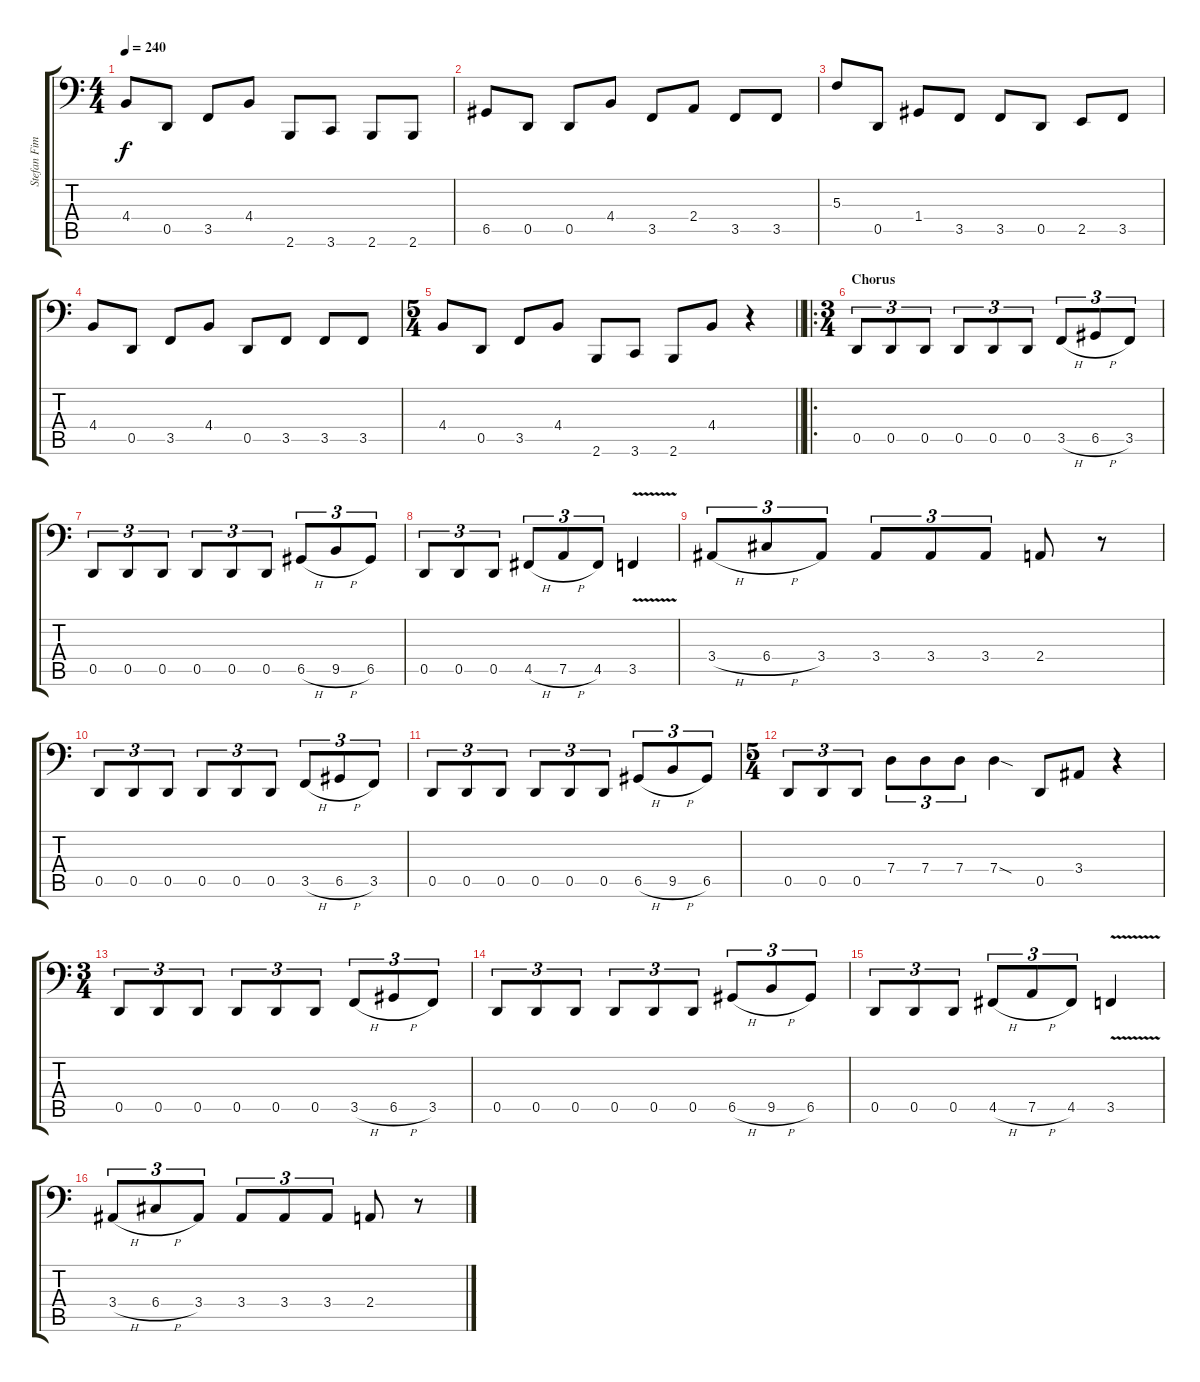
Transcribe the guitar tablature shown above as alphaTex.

\track ("Stefan Fimmers" "Stefan Fim") {instrument electricbassfinger}
\staff {score tabs}
\tuning (A2 F2 C2 G1 D1 A0) {hide}
\ts (4 4)
\tempo 240
\clef f4
\ks c
4.4.8{dy f} 0.5.8 3.5.8 4.4.8 2.6.8 3.6.8 2.6.8 2.6.8 |
6.5.8 0.5.8 0.5.8 4.4.8 3.5.8 2.4.8 3.5.8 3.5.8 |
5.3.8 0.5.8 1.4.8 3.5.8 3.5.8 0.5.8 2.5.8 3.5.8 |
4.4.8 0.5.8 3.5.8 4.4.8 0.5.8 3.5.8 3.5.8 3.5.8 |
\ts (5 4)
\barLineRight lightlight
4.4.8 0.5.8 3.5.8 4.4.8 2.6.8 3.6.8 2.6.8 4.4.8 r.4 |
\ro
\ts (3 4)
\section ("" "Chorus")
0.5.8{tu (3 2)} 0.5.8{tu (3 2)} 0.5.8{tu (3 2)} 0.5.8{tu (3 2)} 0.5.8{tu (3 2)} 0.5.8{tu (3 2)} 3.5{h}.8{tu (3 2)} 6.5{h}.8{tu (3 2)} 3.5.8{tu (3 2)} |
0.5.8{tu (3 2)} 0.5.8{tu (3 2)} 0.5.8{tu (3 2)} 0.5.8{tu (3 2)} 0.5.8{tu (3 2)} 0.5.8{tu (3 2)} 6.5{h}.8{tu (3 2)} 9.5{h}.8{tu (3 2)} 6.5.8{tu (3 2)} |
0.5.8{tu (3 2)} 0.5.8{tu (3 2)} 0.5.8{tu (3 2)} 4.5{h}.8{tu (3 2)} 7.5{h}.8{tu (3 2)} 4.5.8{tu (3 2)} 3.5{v}.4 |
3.4{h}.8{tu (3 2)} 6.4{h}.8{tu (3 2)} 3.4.8{tu (3 2)} 3.4.8{tu (3 2)} 3.4.8{tu (3 2)} 3.4.8{tu (3 2)} 2.4.8 r.8 |
0.5.8{tu (3 2)} 0.5.8{tu (3 2)} 0.5.8{tu (3 2)} 0.5.8{tu (3 2)} 0.5.8{tu (3 2)} 0.5.8{tu (3 2)} 3.5{h}.8{tu (3 2)} 6.5{h}.8{tu (3 2)} 3.5.8{tu (3 2)} |
0.5.8{tu (3 2)} 0.5.8{tu (3 2)} 0.5.8{tu (3 2)} 0.5.8{tu (3 2)} 0.5.8{tu (3 2)} 0.5.8{tu (3 2)} 6.5{h}.8{tu (3 2)} 9.5{h}.8{tu (3 2)} 6.5.8{tu (3 2)} |
\ts (5 4)
0.5.8{tu (3 2)} 0.5.8{tu (3 2)} 0.5.8{tu (3 2)} 7.4.8{tu (3 2)} 7.4.8{tu (3 2)} 7.4.8{tu (3 2)} 7.4{sod}.4 0.5.8 3.4.8 r.4 |
\ts (3 4)
0.5.8{tu (3 2)} 0.5.8{tu (3 2)} 0.5.8{tu (3 2)} 0.5.8{tu (3 2)} 0.5.8{tu (3 2)} 0.5.8{tu (3 2)} 3.5{h}.8{tu (3 2)} 6.5{h}.8{tu (3 2)} 3.5.8{tu (3 2)} |
0.5.8{tu (3 2)} 0.5.8{tu (3 2)} 0.5.8{tu (3 2)} 0.5.8{tu (3 2)} 0.5.8{tu (3 2)} 0.5.8{tu (3 2)} 6.5{h}.8{tu (3 2)} 9.5{h}.8{tu (3 2)} 6.5.8{tu (3 2)} |
0.5.8{tu (3 2)} 0.5.8{tu (3 2)} 0.5.8{tu (3 2)} 4.5{h}.8{tu (3 2)} 7.5{h}.8{tu (3 2)} 4.5.8{tu (3 2)} 3.5{v}.4 |
3.4{h}.8{tu (3 2)} 6.4{h}.8{tu (3 2)} 3.4.8{tu (3 2)} 3.4.8{tu (3 2)} 3.4.8{tu (3 2)} 3.4.8{tu (3 2)} 2.4.8 r.8
